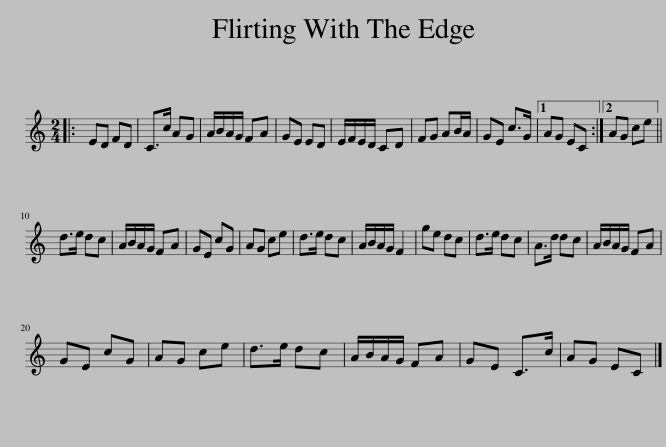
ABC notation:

X:1
L:1/8
M:2/4
I:linebreak $
K:C
V:1 treble
V:1
|: ED FD | C>c AG | A/B/A/G/ FA | GE ED | E/F/E/D/ CD | %5
 FG AB/A/ | GE c>G |1 AG EC :|2 AG ce ||$ d>e dc | %10
 A/B/A/G/ FA | GE cG | AG ce | d>e dc | A/B/A/G/ F2 | %15
 ge dc | d>e dc | A>d dc | A/B/A/G/ FA |$ GE cG | %20
 AG ce | d>e dc | A/B/A/G/ FA | GE C>c | AG EC |] %25
